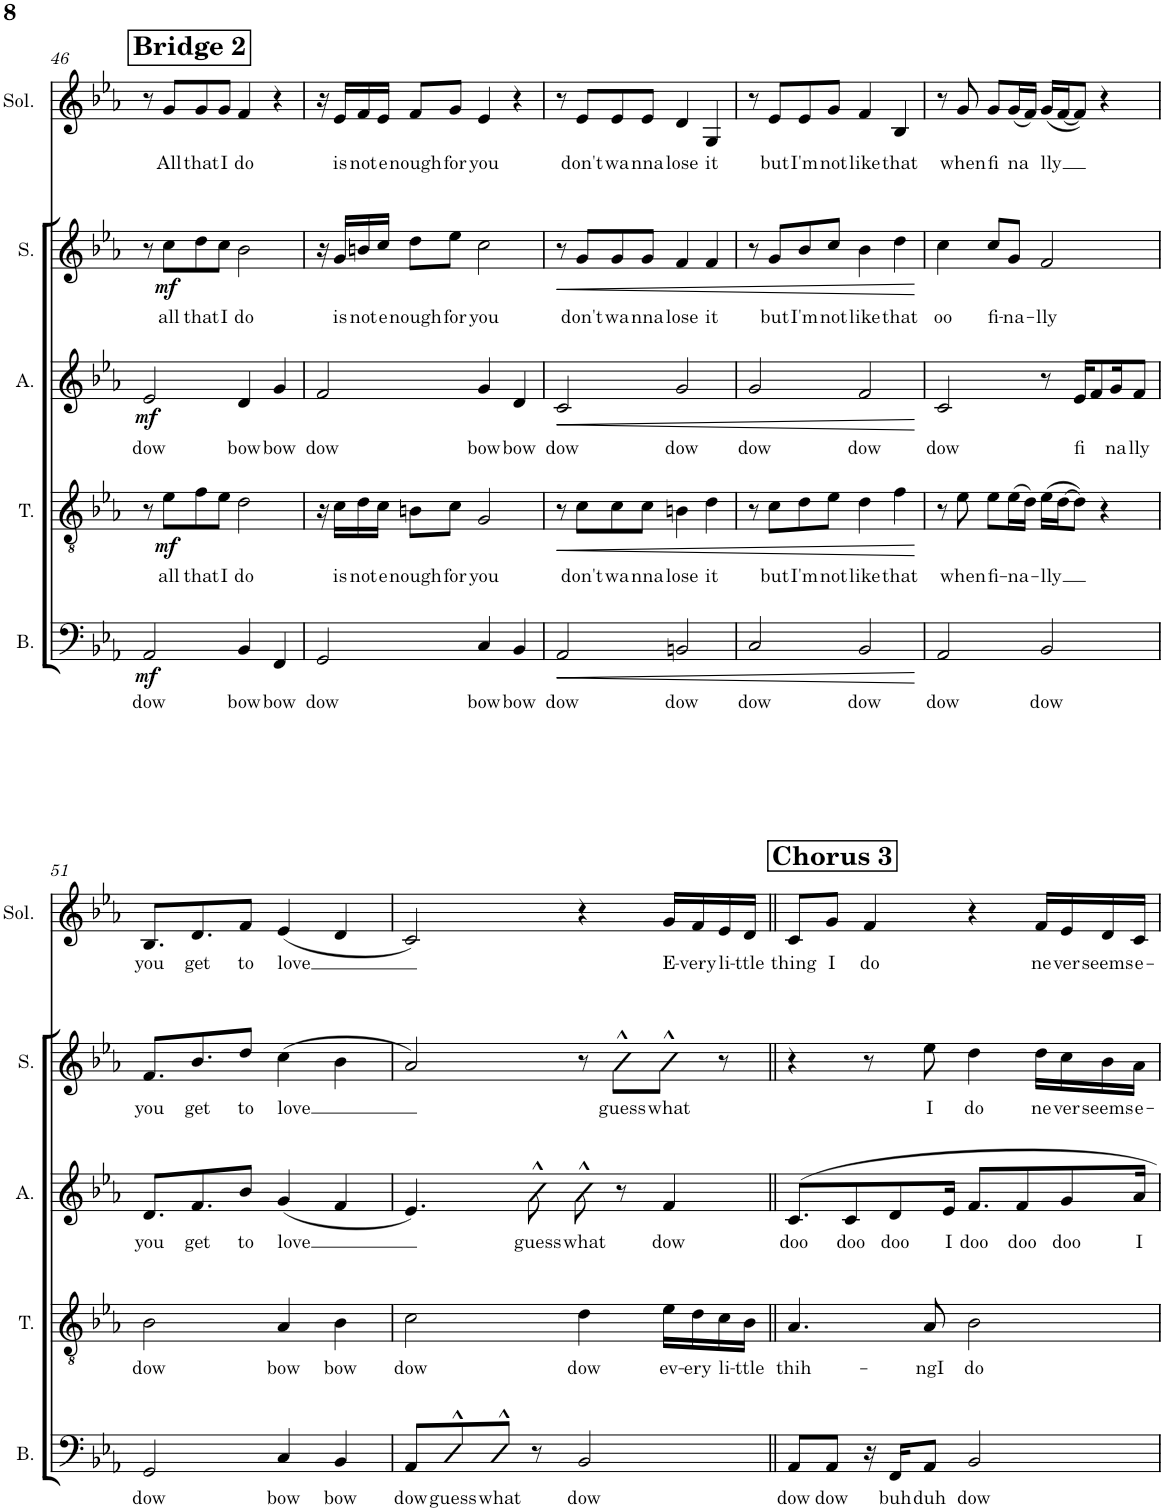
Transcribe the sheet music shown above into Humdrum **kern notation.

**kern	**text	**dynam	**kern	**text	**dynam	**kern	**text	**dynam	**kern	**text	**dynam	**kern	**text
*part5	*part5	*part5	*part4	*part4	*part4	*part3	*part3	*part3	*part2	*part2	*part2	*part1	*part1
*staff5	*staff5	*staff5	*staff4	*staff4	*staff4	*staff3	*staff3	*staff3	*staff2	*staff2	*staff2	*staff1	*staff1
*I"Bass	*	*	*I"Tenor	*	*	*I"Alto	*	*	*I"Soprano	*	*	*I"Solo	*
*I'B.	*	*	*I'T.	*	*	*I'A.	*	*	*I'S.	*	*	*I'Sol.	*
!!LO:PB:g=z
*clefF4	*	*	*clefGv2	*	*	*clefG2	*	*	*clefG2	*	*	*clefG2	*
*k[b-e-a-]	*	*	*k[b-e-a-]	*	*	*k[b-e-a-]	*	*	*k[b-e-a-]	*	*	*k[b-e-a-]	*
*M4/4	*	*	*M4/4	*	*	*M4/4	*	*	*M4/4	*	*	*M4/4	*
!!LO:REH:place=s1:a:B:cj:fs=14:t=Bridge 2
=46	=46	=46	=46	=46	=46	=46	=46	=46	=46	=46	=46	=46	=46
!	!LO:LY:b	!LO:DY:b	!	!	!	!	!LO:LY:b	!LO:DY:b	!	!	!	!	!
2AA-/	dow	mf	8r	.	.	2e-/	dow	mf	8r	.	.	8r	.
!	!	!	!	!LO:LY:b	!LO:DY:b	!	!	!	!	!LO:LY:b	!LO:DY:b	!	!LO:LY:b
.	.	.	8e-\L	all	mf	.	.	.	8cc\L	all	mf	8g/L	All
!	!	!	!	!LO:LY:b	!	!	!	!	!	!LO:LY:b	!	!	!LO:LY:b
.	.	.	8f\	that	.	.	.	.	8dd\	that	.	8g/	that
!	!	!	!	!LO:LY:b	!	!	!	!	!	!LO:LY:b	!	!	!LO:LY:b
.	.	.	8e-\J	I	.	.	.	.	8cc\J	I	.	8g/J	I
!	!LO:LY:b	!	!	!LO:LY:b	!	!	!LO:LY:b	!	!	!LO:LY:b	!	!	!LO:LY:b
4BB-/	bow	.	2d\	do	.	4d/	bow	.	2b-\	do	.	4f/	do
!	!LO:LY:b	!	!	!	!	!	!LO:LY:b	!	!	!	!	!	!
4FF/	bow	.	.	.	.	4g/	bow	.	.	.	.	4r	.
=47	=47	=47	=47	=47	=47	=47	=47	=47	=47	=47	=47	=47	=47
!	!LO:LY:b	!	!	!	!	!	!LO:LY:b	!	!	!	!	!	!
2GG/	dow	.	16r	.	.	2f/	dow	.	16r	.	.	16r	.
!	!	!	!	!LO:LY:b	!	!	!	!	!	!LO:LY:b	!	!	!LO:LY:b
.	.	.	16c\LL	is	.	.	.	.	16g/LL	is	.	16e-/LL	is
!	!	!	!	!LO:LY:b	!	!	!	!	!	!LO:LY:b	!	!	!LO:LY:b
.	.	.	16d\	not	.	.	.	.	16bn/	not	.	16f/	not
!	!	!	!	!LO:LY:b	!	!	!	!	!	!LO:LY:b	!	!	!LO:LY:b
.	.	.	16c\JJ	e	.	.	.	.	16cc/JJ	e	.	16e-/JJ	e
!	!	!	!	!LO:LY:b	!	!	!	!	!	!LO:LY:b	!	!	!LO:LY:b
.	.	.	8Bn\L	nough	.	.	.	.	8dd\L	nough	.	8f/L	nough
!	!	!	!	!LO:LY:b	!	!	!	!	!	!LO:LY:b	!	!	!LO:LY:b
.	.	.	8c\J	for	.	.	.	.	8ee-\J	for	.	8g/J	for
!	!LO:LY:b	!	!	!LO:LY:b	!	!	!LO:LY:b	!	!	!LO:LY:b	!	!	!LO:LY:b
4C/	bow	.	2G/	you	.	4g/	bow	.	2cc\	you	.	4e-/	you
!	!LO:LY:b	!	!	!	!	!	!LO:LY:b	!	!	!	!	!	!
4BB-/	bow	.	.	.	.	4d/	bow	.	.	.	.	4r	.
=48	=48	=48	=48	=48	=48	=48	=48	=48	=48	=48	=48	=48	=48
!	!LO:LY:b	!LO:HP:b	!	!	!LO:HP:b	!	!LO:LY:b	!LO:HP:b	!	!	!LO:HP:b	!	!
2AA-/	dow	<	8r	.	<	2c/	dow	<	8r	.	<	8r	.
!	!	!	!	!LO:LY:b	!	!	!	!	!	!LO:LY:b	!	!	!LO:LY:b
.	.	.	8c\L	don't	.	.	.	.	8g/L	don't	.	8e-/L	don't
!	!	!	!	!LO:LY:b	!	!	!	!	!	!LO:LY:b	!	!	!LO:LY:b
.	.	.	8c\	wa	.	.	.	.	8g/	wa	.	8e-/	wa
!	!	!	!	!LO:LY:b	!	!	!	!	!	!LO:LY:b	!	!	!LO:LY:b
.	.	.	8c\J	nna	.	.	.	.	8g/J	nna	.	8e-/J	nna
!	!LO:LY:b	!	!	!LO:LY:b	!	!	!LO:LY:b	!	!	!LO:LY:b	!	!	!LO:LY:b
2BBn/	dow	.	4Bn\	lose	.	2g/	dow	.	4f/	lose	.	4d/	lose
!	!	!	!	!LO:LY:b	!	!	!	!	!	!LO:LY:b	!	!	!LO:LY:b
.	.	.	4d\	it	.	.	.	.	4f/	it	.	4G/	it
=49	=49	=49	=49	=49	=49	=49	=49	=49	=49	=49	=49	=49	=49
!	!LO:LY:b	!	!	!	!	!	!LO:LY:b	!	!	!	!	!	!
2C/	dow	.	8r	.	.	2g/	dow	.	8r	.	.	8r	.
!	!	!	!	!LO:LY:b	!	!	!	!	!	!LO:LY:b	!	!	!LO:LY:b
.	.	.	8c\L	but	.	.	.	.	8g/L	but	.	8e-/L	but
!	!	!	!	!LO:LY:b	!	!	!	!	!	!LO:LY:b	!	!	!LO:LY:b
.	.	.	8d\	I'm	.	.	.	.	8b-/	I'm	.	8e-/	I'm
!	!	!	!	!LO:LY:b	!	!	!	!	!	!LO:LY:b	!	!	!LO:LY:b
.	.	.	8e-\J	not	.	.	.	.	8cc/J	not	.	8g/J	not
!	!LO:LY:b	!	!	!LO:LY:b	!	!	!LO:LY:b	!	!	!LO:LY:b	!	!	!LO:LY:b
2BB-/	dow	.	4d\	like	.	2f/	dow	.	4b-\	like	.	4f/	like
!	!	!	!	!LO:LY:b	!	!	!	!	!	!LO:LY:b	!	!	!LO:LY:b
.	.	.	4f\	that	.	.	.	.	4dd\	that	.	4B-/	that
.	.	[	.	.	[	.	.	[	.	.	[	.	.
=50	=50	=50	=50	=50	=50	=50	=50	=50	=50	=50	=50	=50	=50
!	!LO:LY:b	!	!	!	!	!	!LO:LY:b	!	!	!LO:LY:b	!	!	!
2AA-/	dow	.	8r	.	.	2c/	dow	.	4cc\	oo	.	8r	.
!	!	!	!	!LO:LY:b	!	!	!	!	!	!	!	!	!LO:LY:b
.	.	.	8e-\	when	.	.	.	.	.	.	.	8g/	when
!	!	!	!	!LO:LY:b	!	!	!	!	!	!LO:LY:b	!	!	!LO:LY:b
.	.	.	8e-\L	fi-	.	.	.	.	8cc/L	fi-	.	8g/L	fi
!	!	!	!	!LO:LY:b	!	!	!	!	!	!LO:LY:b	!	!	!LO:LY:b
.	.	.	(16e-\L	-na-	.	.	.	.	8g/J	-na-	.	(16g/L	na
.	.	.	16d\JJ)	.	.	.	.	.	.	.	.	16f/JJ)	.
!	!LO:LY:b	!	!	!LO:LY:b	!	!	!	!	!	!LO:LY:b	!	!	!LO:LY:b
2BB-/	dow	.	(16e-\LL	-lly	.	8r	.	.	2f/	-lly	.	(16g/LL	lly
.	.	.	[16d\J	.	.	.	.	.	.	.	.	[16f/J	.
!	!	!	!	!	!	!	!LO:LY:b	!	!	!	!	!	!
.	.	.	8d\J])	.	.	16e-/KL	fi	.	.	.	.	8f/J])	.
.	.	.	.	.	.	8f/	.	.	.	.	.	.	.
.	.	.	4r	.	.	.	.	.	.	.	.	4r	.
!	!	!	!	!	!	!	!LO:LY:b	!	!	!	!	!	!
.	.	.	.	.	.	16g/K	na	.	.	.	.	.	.
!	!	!	!	!	!	!	!LO:LY:b	!	!	!	!	!	!
.	.	.	.	.	.	8f/J	lly	.	.	.	.	.	.
!!LO:LB:g=z
=51	=51	=51	=51	=51	=51	=51	=51	=51	=51	=51	=51	=51	=51
!	!LO:LY:b	!	!	!LO:LY:b	!	!	!LO:LY:b	!	!	!LO:LY:b	!	!	!LO:LY:b
2GG/	dow	.	2B-\	dow	.	8.d/L	you	.	8.f/L	you	.	8.B-/L	you
!	!	!	!	!	!	!	!LO:LY:b	!	!	!LO:LY:b	!	!	!LO:LY:b
.	.	.	.	.	.	8.f/	get	.	8.b-/	get	.	8.d/	get
!	!	!	!	!	!	!	!LO:LY:b	!	!	!LO:LY:b	!	!	!LO:LY:b
.	.	.	.	.	.	8b-/J	to	.	8dd/J	to	.	8f/J	to
!	!LO:LY:b	!	!	!LO:LY:b	!	!	!LO:LY:b	!	!	!LO:LY:b	!	!	!LO:LY:b
4C/	bow	.	4A-/	bow	.	(4g/	love	.	(4cc\	love	.	(4e-/	love
!	!LO:LY:b	!	!	!LO:LY:b	!	!	!	!	!	!	!	!	!
4BB-/	bow	.	4B-\	bow	.	4f/	.	.	4b-\	.	.	4d/	.
=52	=52	=52	=52	=52	=52	=52	=52	=52	=52	=52	=52	=52	=52
!	!LO:LY:b	!	!	!LO:LY:b	!	!	!	!	!	!	!	!	!
8AA-/L	dow	.	2c\	dow	.	4.e-/)	.	.	2a-/)	.	.	2c/)	.
!	!LO:LY:b	!	!	!	!	!	!	!	!	!	!	!	!
8c^^/	guess	.	.	.	.	.	.	.	.	.	.	.	.
!	!LO:LY:b	!	!	!	!	!	!	!	!	!	!	!	!
8c^^/J	what	.	.	.	.	.	.	.	.	.	.	.	.
!	!	!	!	!	!	!	!LO:LY:b	!	!	!	!	!	!
8r	.	.	.	.	.	8c^^\	guess	.	.	.	.	.	.
!	!LO:LY:b	!	!	!LO:LY:b	!	!	!LO:LY:b	!	!	!	!	!	!
2BB-/	dow	.	4d\	dow	.	8c^^\	what	.	8r	.	.	4r	.
!	!	!	!	!	!	!	!	!	!	!LO:LY:b	!	!	!
.	.	.	.	.	.	8r	.	.	8c^^\L	guess	.	.	.
!	!	!	!	!LO:LY:b	!	!	!LO:LY:b	!	!	!LO:LY:b	!	!	!LO:LY:b
.	.	.	16e-\LL	ev-	.	4f/	dow	.	8c^^\J	what	.	16g/LL	E-
!	!	!	!	!LO:LY:b	!	!	!	!	!	!	!	!	!LO:LY:b
.	.	.	16d\	-ery	.	.	.	.	.	.	.	16f/	-very
!	!	!	!	!LO:LY:b	!	!	!	!	!	!	!	!	!LO:LY:b
.	.	.	16c\	li-	.	.	.	.	8r	.	.	16e-/	li-
!	!	!	!	!LO:LY:b	!	!	!	!	!	!	!	!	!LO:LY:b
.	.	.	16B-\JJ	-ttle	.	.	.	.	.	.	.	16d/JJ	-ttle
!!LO:REH:place=s1:a:B:cj:fs=14:t=Chorus 3
=53||	=53||	=53||	=53||	=53||	=53||	=53||	=53||	=53||	=53||	=53||	=53||	=53||	=53||
!	!LO:LY:b	!	!	!LO:LY:b	!	!	!LO:LY:b	!	!	!	!	!	!LO:LY:b
8AA-/L	dow	.	4.A-/	thih-	.	8.c/L	doo	.	4r	.	.	8c/L	thing
!	!LO:LY:b	!	!	!	!	!	!	!	!	!	!	!	!LO:LY:b
8AA-/J	dow	.	.	.	.	.	.	.	.	.	.	8g/J	I
!	!	!	!	!	!	!	!LO:LY:b	!	!	!	!	!	!
.	.	.	.	.	.	8c/	doo	.	.	.	.	.	.
!	!	!	!	!	!	!	!	!	!	!	!	!	!LO:LY:b
16r	.	.	.	.	.	.	.	.	8r	.	.	4f/	do
!	!LO:LY:b	!	!	!	!	!	!LO:LY:b	!	!	!	!	!	!
16FF/KL	buh	.	.	.	.	8d/	doo	.	.	.	.	.	.
!	!LO:LY:b	!	!	!LO:LY:b	!	!	!	!	!	!LO:LY:b	!	!	!
8AA-/J	duh	.	8A-/	-ngI	.	.	.	.	8ee-\	I	.	.	.
!	!	!	!	!	!	!	!LO:LY:b	!	!	!	!	!	!
.	.	.	.	.	.	16e-/Jk	I	.	.	.	.	.	.
!	!LO:LY:b	!	!	!LO:LY:b	!	!	!LO:LY:b	!	!	!LO:LY:b	!	!	!
2BB-/	dow	.	2B-\	do	.	8.f/L	doo	.	4dd\	do	.	4r	.
!	!	!	!	!	!	!	!LO:LY:b	!	!	!	!	!	!
.	.	.	.	.	.	8f/	doo	.	.	.	.	.	.
!	!	!	!	!	!	!	!	!	!	!LO:LY:b	!	!	!LO:LY:b
.	.	.	.	.	.	.	.	.	16dd\LL	ne	.	16f/LL	ne
!	!	!	!	!	!	!	!LO:LY:b	!	!	!LO:LY:b	!	!	!LO:LY:b
.	.	.	.	.	.	8g/	doo	.	16cc\	ver	.	16e-/	ver
!	!	!	!	!	!	!	!	!	!	!LO:LY:b	!	!	!LO:LY:b
.	.	.	.	.	.	.	.	.	16b-\	seems	.	16d/	seems
!	!	!	!	!	!	!	!LO:LY:b	!	!	!LO:LY:b	!	!	!LO:LY:b
.	.	.	.	.	.	16a-/Jk	I	.	16a-\JJ	e-	.	16c/JJ	e-
=	=	=	=	=	=	=	=	=	=	=	=	=	=
*-	*-	*-	*-	*-	*-	*-	*-	*-	*-	*-	*-	*-	*-
